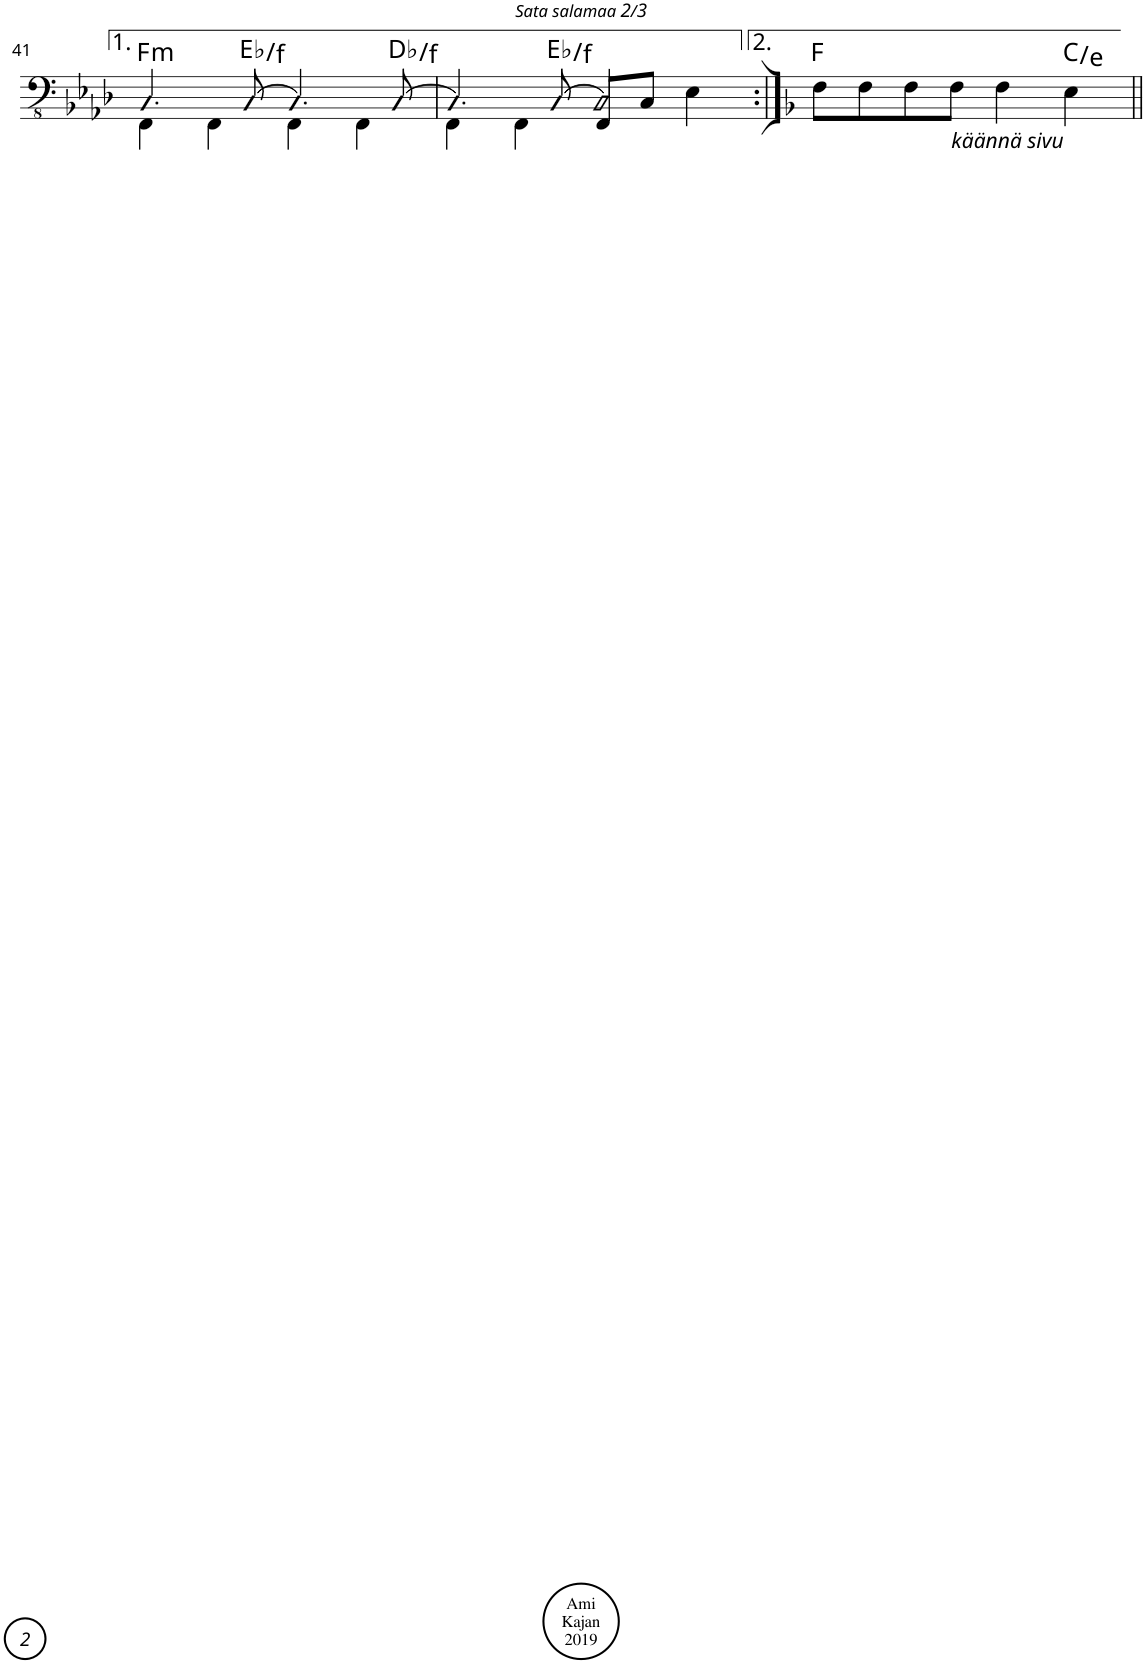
**kern	**harte
*part1	*part1
*staff1	*
*I"Piano	*
*I'Pno.	*
!!LO:PB:g=z
*clefFv4	*
*k[b-e-a-d-]	*
*M4/4	*
*met(c)	*
=41	=41
*^	*
!	!	!LO:H:kt=m
4FFF\	4.CC!/	F:min
4FFF\	.	.
.	[8CC!/	Eb:maj/2
4FFF\	4.CC!/]	.
4FFF\	.	.
.	[8CC!/	Db:maj/3
=42	=42	=42
4FFF\	4.CC!/]	.
4FFF\	.	.
.	[8CC!/	Eb:maj/2
8FFF/L	2CC!/]	.
8CC/J	.	.
4EE-\	.	.
*v	*v	*
=43:|!	=43:|!
*k[b-]	*
8FF\L	F:maj
8FF\	.
8FF\	.
8FF\J	.
4FF\	.
!LO:TX:b:i:t=käännä sivu	!
4EE\	C:maj/3
=||	=||
*-	*-
